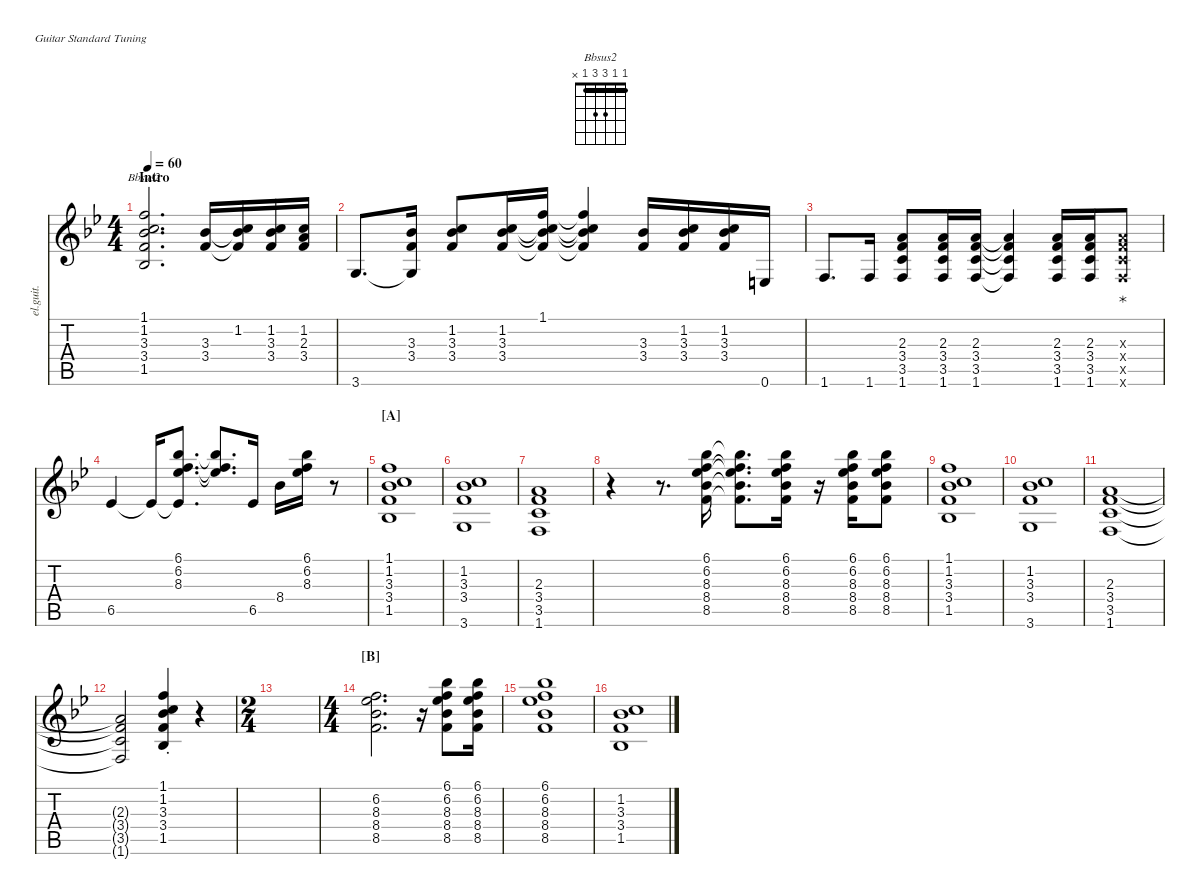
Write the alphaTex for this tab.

\defaultSystemsLayout 4
\hideDynamics
\bracketExtendMode nobrackets
\otherSystemsTrackNameOrientation horizontal
\track ("Clean Guitar" "el.guit.") {defaultSystemsLayout 4 mute instrument electricguitarclean}
\staff {score tabs}
\tuning (E4 B3 G3 D3 A2 E2)
\chord ("Bbsus2" 1 1 3 3 1 x) {showfingering false barre (1 1)}
\ts (4 4)
\section ("" "Intro")
\tempo 60
\clef g2
\ks bb
(1.1{acc forcenatural} 1.2{acc forcenatural} 3.3{acc b} 3.4{acc forcenatural} 1.5{acc b}).2{d ch "Bbsus2" dy mf instrument electricguitarclean beam Up} (3.3{acc b} 3.4{acc forcenatural}).16{beam Up} (3.4{t acc forcenatural} 3.3{t acc b} 1.2{acc forcenatural}).16{beam Up} (1.2{acc forcenatural} 3.3{acc b} 3.4{acc forcenatural}).16{beam Up} (1.2{acc forcenatural} 2.3{acc forcenatural} 3.4{acc forcenatural}).16{beam Up} |
3.6{acc forcenatural}.8{d beam Up} (3.6{t acc forcenatural} 3.3{acc b} 3.4{acc forcenatural}).16{beam Up} (3.4{acc forcenatural} 3.3{acc b} 1.2{acc forcenatural}).8{beam Up} (3.4{acc forcenatural} 3.3{acc b} 1.2{acc forcenatural}).16{beam Up} (1.1{acc forcenatural} 1.2{t acc forcenatural} 3.3{t acc b} 3.4{t acc forcenatural}).16{beam Up} (1.1{t acc forcenatural} 1.2{t acc forcenatural} 3.3{t acc b} 3.4{t acc forcenatural}).4{beam Up} (3.3{acc b} 3.4{acc forcenatural}).16{beam Up} (3.4{acc forcenatural} 3.3{acc b} 1.2{acc forcenatural}).16{beam Up} (1.2{acc forcenatural} 3.3{acc b} 3.4{acc forcenatural}).16{beam Up} 0.6{acc forcenatural}.16{beam Up} |
1.6{acc forcenatural}.8{d beam Up} 1.6{acc forcenatural}.16{beam Up} (1.6{acc forcenatural} 3.5{acc forcenatural} 3.4{acc forcenatural} 2.3{acc forcenatural}).8{beam Up} (1.6{acc forcenatural} 3.5{acc forcenatural} 3.4{acc forcenatural} 2.3{acc forcenatural}).16{beam Up} (1.6{acc forcenatural} 3.5{acc forcenatural} 3.4{acc forcenatural} 2.3{acc forcenatural}).16{beam Up} (1.6{t acc forcenatural} 3.5{t acc forcenatural} 3.4{t acc forcenatural} 2.3{t acc forcenatural}).4{beam Up} (1.6{acc forcenatural} 3.5{acc forcenatural} 3.4{acc forcenatural} 2.3{acc forcenatural}).16{beam Up} (1.6{acc forcenatural} 3.5{acc forcenatural} 3.4{acc forcenatural} 2.3{acc forcenatural}).16{beam Up} (1.6{x acc forcenatural} 3.5{x acc forcenatural} 3.4{x acc forcenatural} 2.3{x acc forcenatural}).8{glpt beam Up} |
6.5{acc b}.4{beam Up} 6.5{t acc b}.16{beam Up} (6.5{t acc b} 6.1{acc b} 6.2{acc forcenatural} 8.3{acc b}).8{d beam Up} (6.1{t acc b} 6.2{t acc forcenatural} 8.3{t acc b}).8{d beam Up} 6.5{acc b}.16{beam Up} 8.4{acc b}.16{beam Down} (8.3{acc b} 6.2{acc forcenatural} 6.1{acc b}).16{beam Down} r.8{beam Down} |
\section ("A" "")
(1.1{acc forcenatural} 1.2{acc forcenatural} 3.3{acc b} 3.4{acc forcenatural} 1.5{acc b}).1{beam Up} |
(1.2{acc forcenatural} 3.3{acc b} 3.4{acc forcenatural} 3.6{acc forcenatural}).1{beam Up} |
(2.3{acc forcenatural} 3.4{acc forcenatural} 3.5{acc forcenatural} 1.6{acc forcenatural}).1{beam Up} |
r.4{beam Down} r.8{d beam Down} (6.1{acc b} 6.2{acc forcenatural} 8.3{acc b} 8.4{acc b} 8.5{acc forcenatural}).16{beam Down} (6.1{t acc b} 6.2{t acc forcenatural} 8.3{t acc b} 8.4{t acc b} 8.5{t acc forcenatural}).8{d beam Down} (6.1{acc b} 6.2{acc forcenatural} 8.3{acc b} 8.4{acc b} 8.5{acc forcenatural}).16{beam Down} r.16{beam Down} (6.1{acc b} 6.2{acc forcenatural} 8.3{acc b} 8.4{acc b} 8.5{acc forcenatural}).16{beam Down} (6.1{acc b} 6.2{acc forcenatural} 8.3{acc b} 8.4{acc b} 8.5{acc forcenatural}).8{beam Down} |
(1.1{acc forcenatural} 1.2{acc forcenatural} 3.3{acc b} 3.4{acc forcenatural} 1.5{acc b}).1{beam Up} |
(1.2{acc forcenatural} 3.3{acc b} 3.4{acc forcenatural} 3.6{acc forcenatural}).1{beam Up} |
(2.3{acc forcenatural} 3.4{acc forcenatural} 3.5{acc forcenatural} 1.6{acc forcenatural}).1{beam Up} |
(1.6{t acc forcenatural} 3.5{t acc forcenatural} 3.4{t acc forcenatural} 2.3{t acc forcenatural}).2{beam Up} (1.1{st acc forcenatural} 1.2{st acc forcenatural} 3.3{st acc b} 3.4{st acc forcenatural} 1.5{st acc b}).4{beam Up} r.4{beam Up} |
\ts (2 4)
\beaming (8 2 2)
|
\ts (4 4)
\section ("B" "")
(6.2{acc forcenatural} 8.3{acc b} 8.4{acc b} 8.5{acc forcenatural}).2{d beam Down} r.16{beam Down} (6.1{acc b} 6.2{acc forcenatural} 8.3{acc b} 8.4{acc b} 8.5{acc forcenatural}).8{beam Down} (6.1{acc b} 6.2{acc forcenatural} 8.3{acc b} 8.4{acc b} 8.5{acc forcenatural}).16{beam Down} |
(6.1{acc b} 6.2{acc forcenatural} 8.3{acc b} 8.4{acc b} 8.5{acc forcenatural}).1{beam Down} |
(1.2{acc forcenatural} 3.3{acc b} 3.4{acc forcenatural} 1.5{acc b}).1{beam Up}
